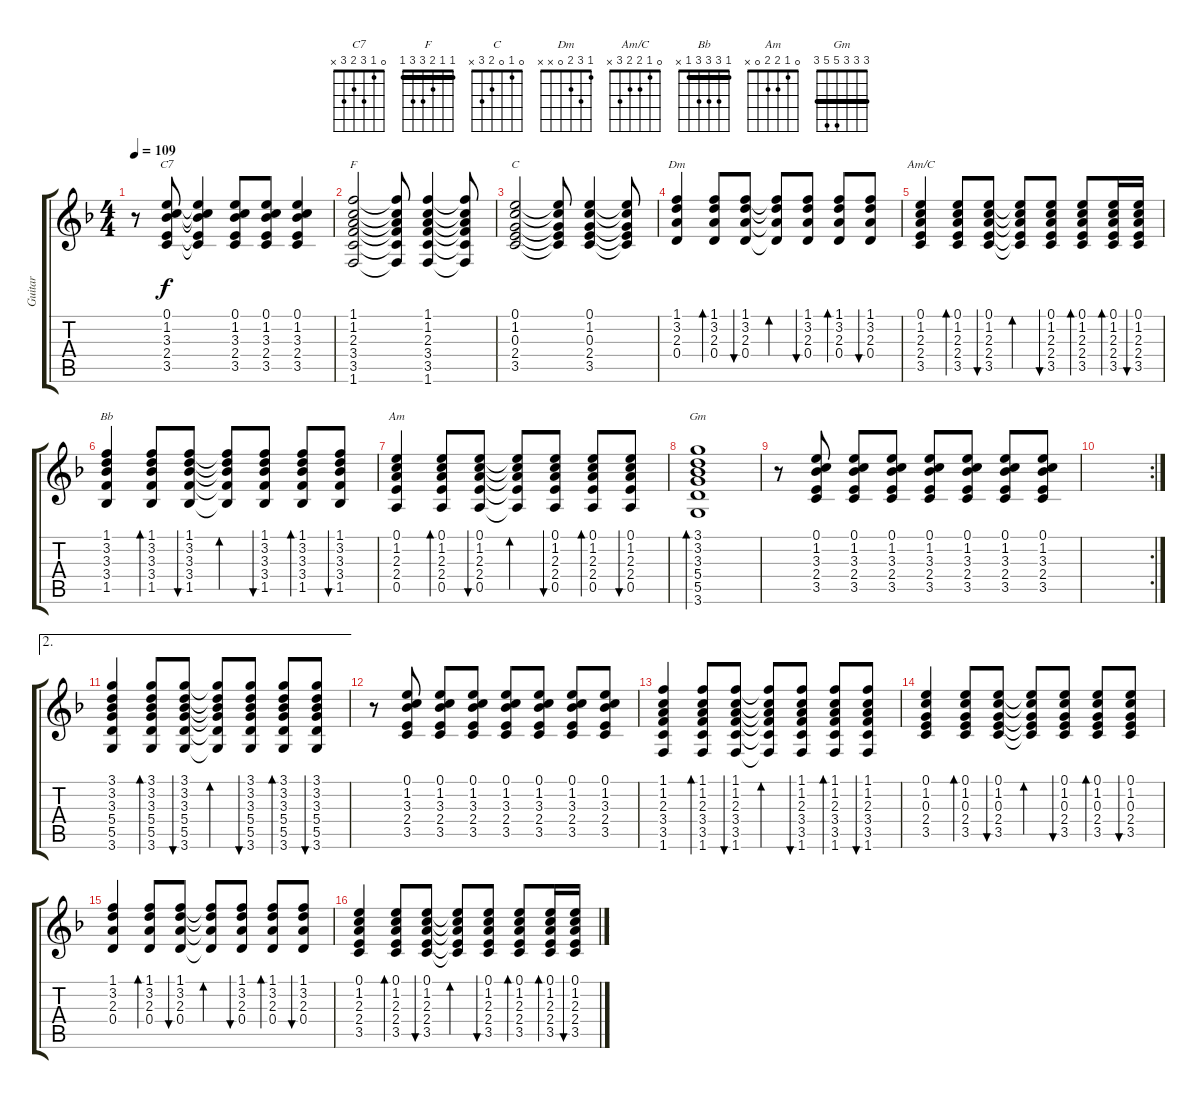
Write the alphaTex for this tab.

\track ("Guitar" "Guitar") {instrument acousticguitarnylon}
\staff {score tabs}
\tuning (E4 B3 G3 D3 A2 E2) {hide}
\chord ("C7" 0 1 3 2 3 x)
\chord ("F" 1 1 2 3 3 1) {barre 1}
\chord ("C" 0 1 0 2 3 x)
\chord ("Dm" 1 3 2 0 x x)
\chord ("Am/C" 0 1 2 2 3 x)
\chord ("Bb" 1 3 3 3 1 x) {barre 1}
\chord ("Am" 0 1 2 2 0 x)
\chord ("Gm" 3 3 3 5 5 3) {barre 3}
\ts (4 4)
\tempo 109
\clef g2
\ks f
r.8{dy f} (0.1 1.2 3.3 2.4 3.5).8{ch "C7"} (0.1{t} 1.2{t} 3.3{t} 2.4{t} 3.5{t}).4 (0.1 1.2 3.3 2.4 3.5).8 (0.1 1.2 3.3 2.4 3.5).8 (0.1 1.2 3.3 2.4 3.5).4 |
(1.1 1.2 2.3 3.4 3.5 1.6).2{ch "F"} (1.1{t} 1.2{t} 2.3{t} 3.4{t} 3.5{t} 1.6{t}).8 (1.1 1.2 2.3 3.4 3.5 1.6).4 (1.1{t} 1.2{t} 2.3{t} 3.4{t} 3.5{t} 1.6{t}).8 |
(0.1 1.2 0.3 2.4 3.5).2{ch "C"} (0.1{t} 1.2{t} 0.3{t} 2.4{t} 3.5{t}).8 (0.1 1.2 0.3 2.4 3.5).4 (0.1{t} 1.2{t} 0.3{t} 2.4{t} 3.5{t}).8 |
(1.1 3.2 2.3 0.4).4{ch "Dm"} (1.1 3.2 2.3 0.4).8{bd 60} (1.1 3.2 2.3 0.4).8{bu 60} (1.1{t} 3.2{t} 2.3{t} 0.4{t}).8{bd 60} (1.1 3.2 2.3 0.4).8{bu 60} (1.1 3.2 2.3 0.4).8{bd 60} (1.1 3.2 2.3 0.4).8{bu 60} |
(0.1 1.2 2.3 2.4 3.5).4{ch "Am/C"} (0.1 1.2 2.3 2.4 3.5).8{bd 60} (0.1 1.2 2.3 2.4 3.5).8{bu 60} (0.1{t} 1.2{t} 2.3{t} 2.4{t} 3.5{t}).8{bd 60} (0.1 1.2 2.3 2.4 3.5).8{bu 60} (0.1 1.2 2.3 2.4 3.5).8{bd 60} (0.1 1.2 2.3 2.4 3.5).16{bd 60} (0.1 1.2 2.3 2.4 3.5).16{bu 60} |
(1.1 3.2 3.3 3.4 1.5).4{ch "Bb"} (1.1 3.2 3.3 3.4 1.5).8{bd 60} (1.1 3.2 3.3 3.4 1.5).8{bu 60} (1.1{t} 3.2{t} 3.3{t} 3.4{t} 1.5{t}).8{bd 60} (1.1 3.2 3.3 3.4 1.5).8{bu 60} (1.1 3.2 3.3 3.4 1.5).8{bd 60} (1.1 3.2 3.3 3.4 1.5).8{bu 60} |
(0.1 1.2 2.3 2.4 0.5).4{ch "Am"} (0.1 1.2 2.3 2.4 0.5).8{bd 60} (0.1 1.2 2.3 2.4 0.5).8{bu 60} (0.1{t} 1.2{t} 2.3{t} 2.4{t} 0.5{t}).8{bd 60} (0.1 1.2 2.3 2.4 0.5).8{bu 60} (0.1 1.2 2.3 2.4 0.5).8{bd 60} (0.1 1.2 2.3 2.4 0.5).8{bu 60} |
(3.1 3.2 3.3 5.4 5.5 3.6).1{bd 120 ch "Gm"} |
r.8 (0.1 1.2 3.3 2.4 3.5).8 (0.1 1.2 3.3 2.4 3.5).8 (0.1 1.2 3.3 2.4 3.5).8 (0.1 1.2 3.3 2.4 3.5).8 (0.1 1.2 3.3 2.4 3.5).8 (0.1 1.2 3.3 2.4 3.5).8 (0.1 1.2 3.3 2.4 3.5).8 |
\rc 2
|
\ae 2
(3.1 3.2 3.3 5.4 5.5 3.6).4 (3.1 3.2 3.3 5.4 5.5 3.6).8{bd 60} (3.1 3.2 3.3 5.4 5.5 3.6).8{bu 60} (3.1{t} 3.2{t} 3.3{t} 5.4{t} 5.5{t} 3.6{t}).8{bd 60} (3.1 3.2 3.3 5.4 5.5 3.6).8{bu 60} (3.1 3.2 3.3 5.4 5.5 3.6).8{bd 60} (3.1 3.2 3.3 5.4 5.5 3.6).8{bu 60} |
r.8 (0.1 1.2 3.3 2.4 3.5).8 (0.1 1.2 3.3 2.4 3.5).8 (0.1 1.2 3.3 2.4 3.5).8 (0.1 1.2 3.3 2.4 3.5).8 (0.1 1.2 3.3 2.4 3.5).8 (0.1 1.2 3.3 2.4 3.5).8 (0.1 1.2 3.3 2.4 3.5).8 |
(1.1 1.2 2.3 3.4 3.5 1.6).4 (1.1 1.2 2.3 3.4 3.5 1.6).8{bd 60} (1.1 1.2 2.3 3.4 3.5 1.6).8{bu 60} (1.1{t} 1.2{t} 2.3{t} 3.4{t} 3.5{t} 1.6{t}).8{bd 60} (1.1 1.2 2.3 3.4 3.5 1.6).8{bu 60} (1.1 1.2 2.3 3.4 3.5 1.6).8{bd 60} (1.1 1.2 2.3 3.4 3.5 1.6).8{bu 60} |
(0.1 1.2 0.3 2.4 3.5).4 (0.1 1.2 0.3 2.4 3.5).8{bd 60} (0.1 1.2 0.3 2.4 3.5).8{bu 60} (0.1{t} 1.2{t} 0.3{t} 2.4{t} 3.5{t}).8{bd 60} (0.1 1.2 0.3 2.4 3.5).8{bu 60} (0.1 1.2 0.3 2.4 3.5).8{bd 60} (0.1 1.2 0.3 2.4 3.5).8{bu 60} |
(1.1 3.2 2.3 0.4).4 (1.1 3.2 2.3 0.4).8{bd 60} (1.1 3.2 2.3 0.4).8{bu 60} (1.1{t} 3.2{t} 2.3{t} 0.4{t}).8{bd 60} (1.1 3.2 2.3 0.4).8{bu 60} (1.1 3.2 2.3 0.4).8{bd 60} (1.1 3.2 2.3 0.4).8{bu 60} |
(0.1 1.2 2.3 2.4 3.5).4 (0.1 1.2 2.3 2.4 3.5).8{bd 60} (0.1 1.2 2.3 2.4 3.5).8{bu 60} (0.1{t} 1.2{t} 2.3{t} 2.4{t} 3.5{t}).8{bd 60} (0.1 1.2 2.3 2.4 3.5).8{bu 60} (0.1 1.2 2.3 2.4 3.5).8{bd 60} (0.1 1.2 2.3 2.4 3.5).16{bd 60} (0.1 1.2 2.3 2.4 3.5).16{bu 60}
